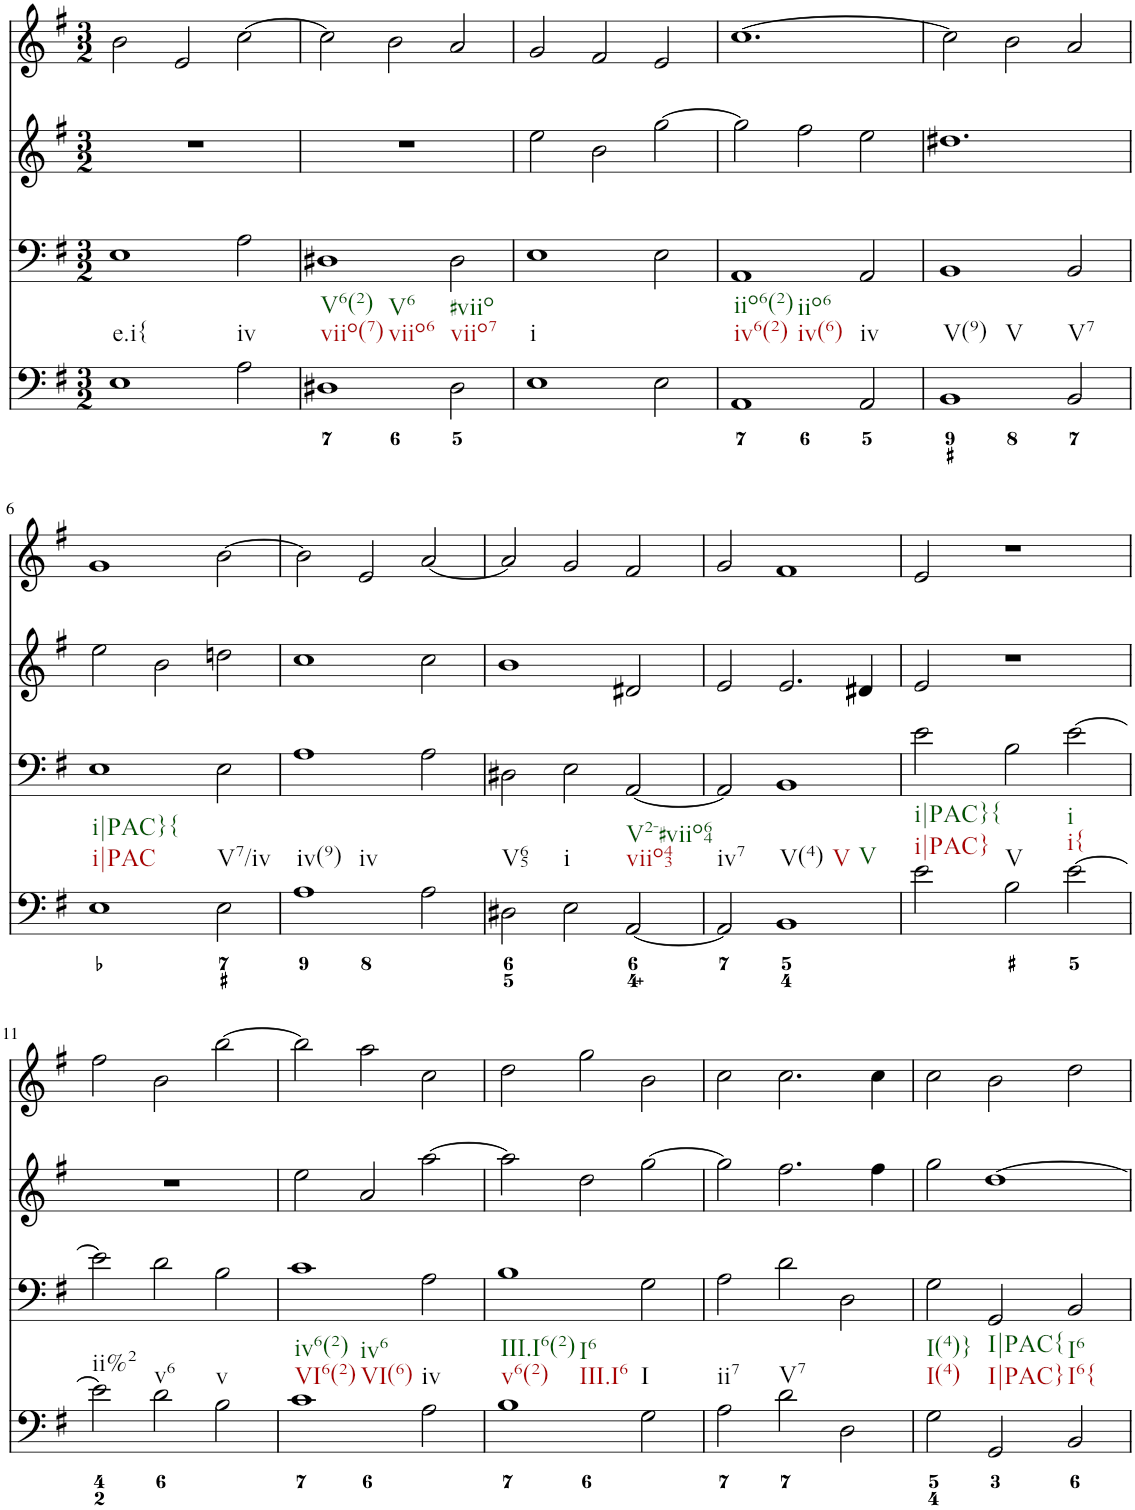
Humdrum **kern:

**kern	**kern	**kern	**kern
*part4	*part3	*part2	*part1
*staff4	*staff3	*staff2	*staff1
*I"Piano	*I"Piano	*I"Piano	*I"Piano
*I'Pno	*I'Pno	*I'Pno	*I'Pno
*clefF4	*clefF4	*clefG2	*clefG2
*k[f#]	*k[f#]	*k[f#]	*k[f#]
*e:	*e:	*e:	*e:
*M3/2	*M3/2	*M3/2	*M3/2
=1	=1	=1	=1
!LO:TX:b:t=e.i{	!	!	!
1E	1E	1.r	2b\
.	.	.	2e/
!LO:TX:b:t=iv	!	!	!
2A\	2A\	.	[2cc\
=2	=2	=2	=2
!LO:TX:b:t=viio(7)	!	!	!
!LO:TX:b:t=V6(2)	!	!	!
!LO:TX:b:t=viio6	!	!	!
!LO:TX:b:t=V6	!	!	!
1D#X	1D#X	1.r	2cc\]
.	.	.	2b\
!LO:TX:b:t=viio7	!	!	!
!LO:TX:b:t=#viio	!	!	!
2D#\	2D#\	.	2a/
=3	=3	=3	=3
!LO:TX:b:t=i	!	!	!
1E	1E	2ee\	2g/
.	.	2b\	2f#/
2E\	2E\	[2gg\	2e/
=4	=4	=4	=4
!LO:TX:b:t=iv6(2)	!	!	!
!LO:TX:b:t=iio6(2)	!	!	!
!LO:TX:b:t=iv(6)	!	!	!
!LO:TX:b:t=iio6	!	!	!
1AA	1AA	2gg\]	[1.cc
.	.	2ff#\	.
!LO:TX:b:t=iv	!	!	!
2AA/	2AA/	2ee\	.
=5	=5	=5	=5
!LO:TX:b:t=V(9)	!	!	!
!LO:TX:b:t=V	!	!	!
1BB	1BB	1.dd#X	2cc\]
.	.	.	2b\
!LO:TX:b:t=V7	!	!	!
2BB/	2BB/	.	2a/
!!LO:LB:g=z
=6	=6	=6	=6
!LO:TX:b:t=i|PAC	!	!	!
!LO:TX:b:t=i|PAC}{	!	!	!
1E	1E	2ee\	1g
.	.	2b\	.
!LO:TX:b:t=V7/iv	!	!	!
2E\	2E\	2ddn\	[2b\
=7	=7	=7	=7
!LO:TX:b:t=iv(9)	!	!	!
!LO:TX:b:t=iv	!	!	!
1A	1A	1cc	2b\]
.	.	.	2e/
2A\	2A\	2cc\	[2a/
=8	=8	=8	=8
!LO:TX:b:t=V65	!	!	!
2D#X\	2D#X\	1b	2a/]
!LO:TX:b:t=i	!	!	!
2E\	2E\	.	2g/
!LO:TX:b:t=viio43	!	!	!
!LO:TX:b:t=V2-#viio64	!	!	!
[2AA/	[2AA/	2d#X/	2f#/
=9	=9	=9	=9
!LO:TX:b:t=iv7	!	!	!
2AA/]	2AA/]	2e/	2g/
!LO:TX:b:t=V(4)	!	!	!
!LO:TX:b:t=V	!	!	!
!LO:TX:b:t=V	!	!	!
1BB	1BB	2.e/	1f#
.	.	4d#X/	.
=10	=10	=10	=10
!LO:TX:b:t=i|PAC}	!	!	!
!LO:TX:b:t=i|PAC}{	!	!	!
2e\	2e\	2e/	2e/
!LO:TX:b:t=V	!	!	!
2B\	2B\	1r	1r
!LO:TX:b:t=i{	!	!	!
!LO:TX:b:t=i	!	!	!
[2e\	[2e\	.	.
!!LO:LB:g=z
=11	=11	=11	=11
!LO:TX:b:t=ii%2	!	!	!
2e\]	2e\]	1.r	2ff#\
!LO:TX:b:t=v6	!	!	!
2d\	2d\	.	2b\
!LO:TX:b:t=v	!	!	!
2B\	2B\	.	[2bb\
=12	=12	=12	=12
!LO:TX:b:t=VI6(2)	!	!	!
!LO:TX:b:t=iv6(2)	!	!	!
!LO:TX:b:t=VI(6)	!	!	!
!LO:TX:b:t=iv6	!	!	!
1c	1c	2ee\	2bb\]
.	.	2a/	2aa\
!LO:TX:b:t=iv	!	!	!
2A\	2A\	[2aa\	2cc\
=13	=13	=13	=13
!LO:TX:b:t=v6(2)	!	!	!
!LO:TX:b:t=III.I6(2)	!	!	!
!LO:TX:b:t=III.I6	!	!	!
!LO:TX:b:t=I6	!	!	!
1B	1B	2aa\]	2dd\
.	.	2dd\	2gg\
!LO:TX:b:t=I	!	!	!
2G\	2G\	[2gg\	2b\
=14	=14	=14	=14
!LO:TX:b:t=ii7	!	!	!
2A\	2A\	2gg\]	2cc\
!LO:TX:b:t=V7	!	!	!
2d\	2d\	2.ff#\	2.cc\
2D\	2D\	.	.
.	.	4ff#\	4cc\
=15	=15	=15	=15
!LO:TX:b:t=I(4)	!	!	!
!LO:TX:b:t=I(4)}	!	!	!
2G\	2G\	2gg\	2cc\
!LO:TX:b:t=I|PAC}	!	!	!
!LO:TX:b:t=I|PAC{	!	!	!
2GG/	2GG/	[1dd	2b\
!LO:TX:b:t=I6{	!	!	!
!LO:TX:b:t=I6	!	!	!
2BB/	2BB/	.	2dd\
=	=	=	=
*-	*-	*-	*-
